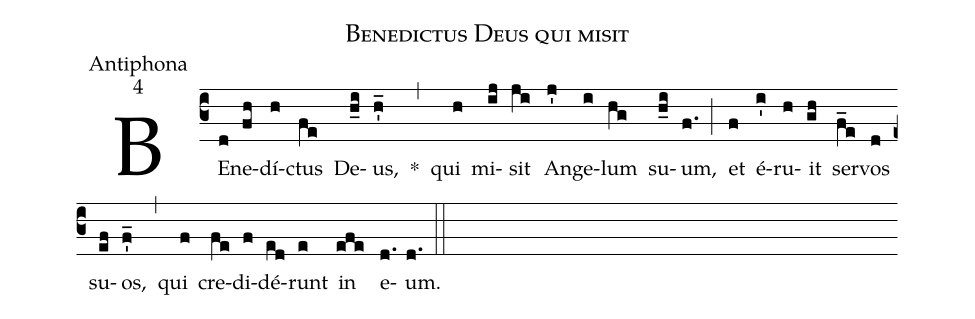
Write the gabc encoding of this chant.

name:Benedictus Deus qui misit;
office-part:Antiphona;
mode:4;
%%
(c3) BE(d)ne(fh)dí(h)ctus(fe) De(h_i)us,(h'_) *(,) qui(h) mi(ij)sit(ji) An(j')ge(i)lum(hg) su(h_i)um,(f.) (;) et(f) é(i')ru(h)it(gh) ser(f_e)vos(d) su(ef)os,(f'_) (,) qui(f) cre(fe)di(f)dé(ed)runt(e) in(efe) e(d.)um.(d.) (::)
